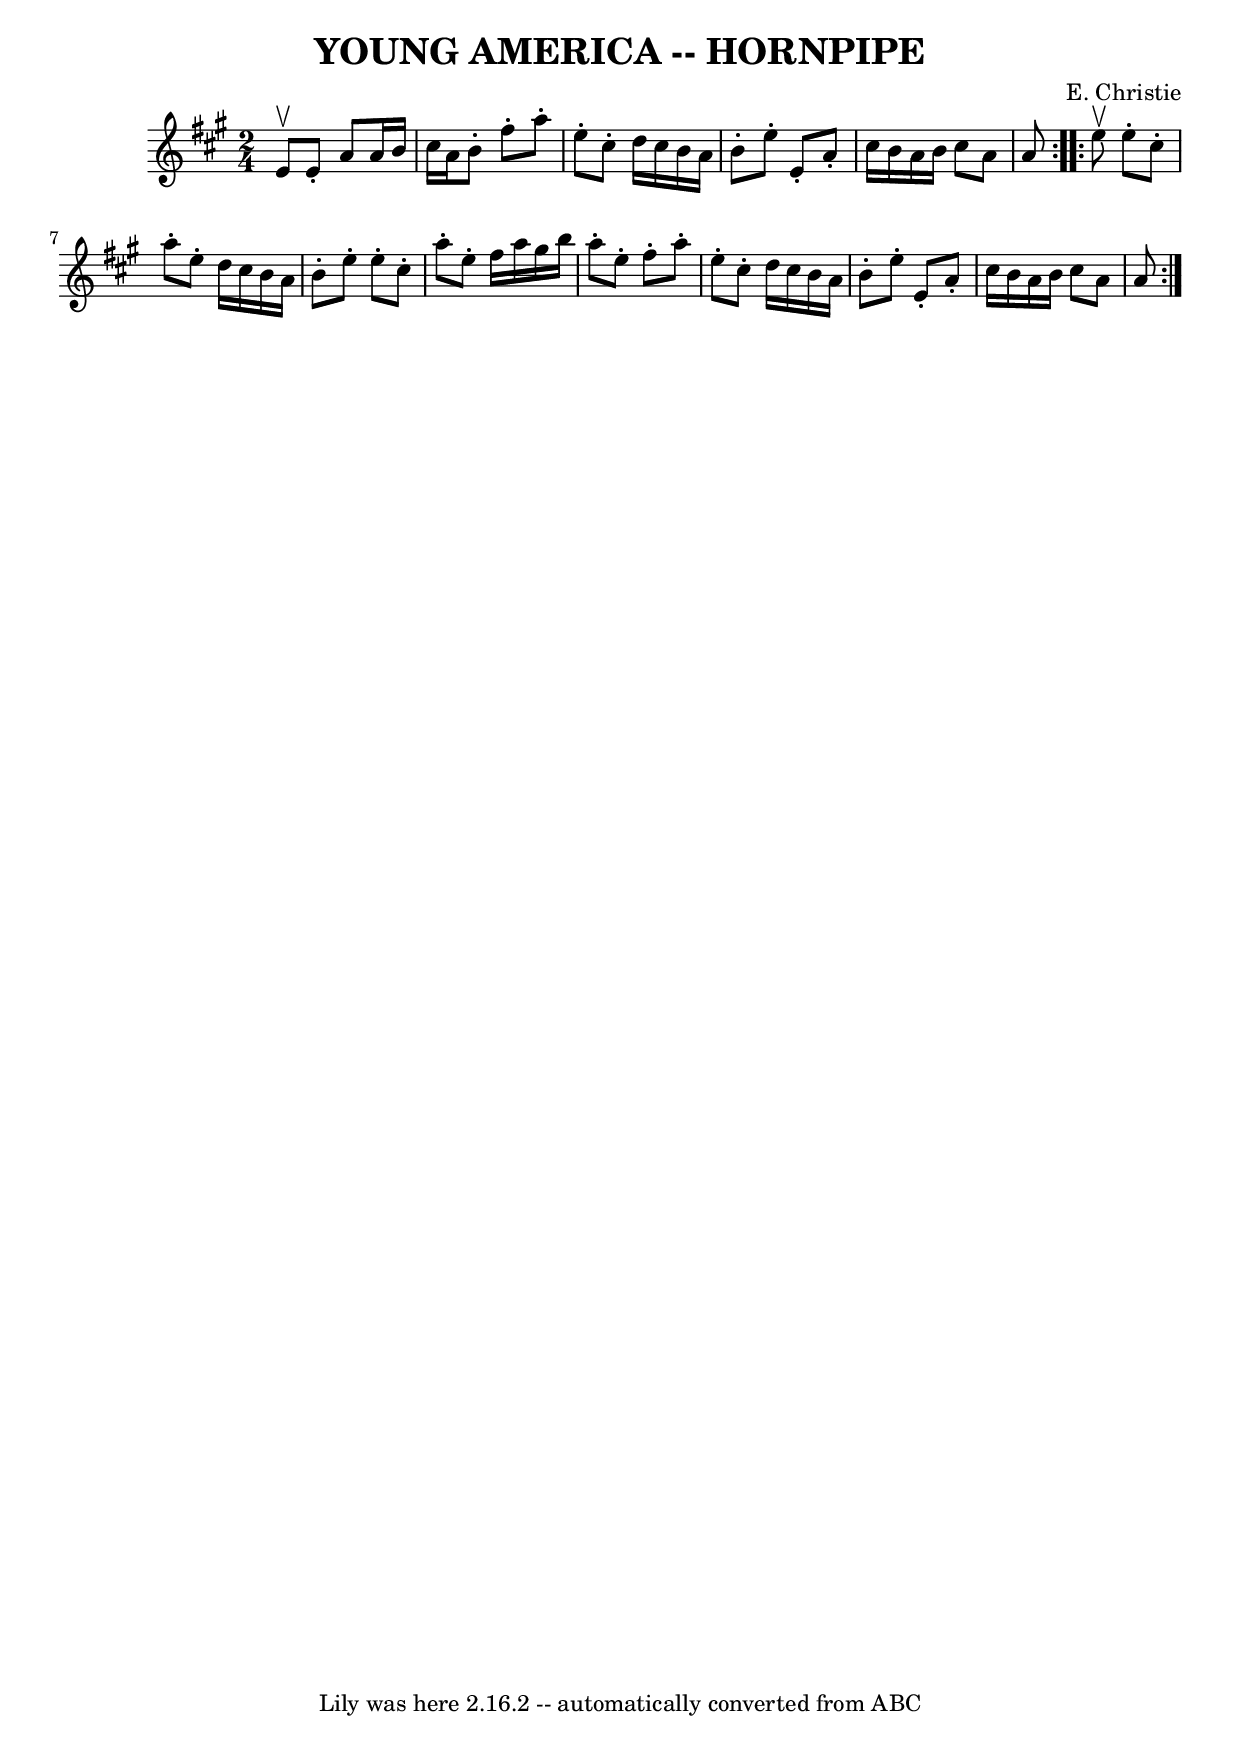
\version "2.16.2"
\include "Mammoth.ily"
\header {
  %% book = "Ryan's Mammoth Collection of Fiddle Tunes"
  composer = "E. Christie"
  crossRefNumber = "1"
  footnotes = "\\\\\\\\FIGURE -- TWIN SISTERS, or (MERRY DANCE.) (Often Used.)"
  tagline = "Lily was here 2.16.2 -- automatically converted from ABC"
  title = "YOUNG AMERICA -- HORNPIPE"

}
voicedefault =  {



  \repeat volta 2 {

    \time 2/4 
    \key a \major     e'8^\upbow        |
    e'8-. a'8 a'16         b'16 cis''16 a'16     |
    b'8-.     |
    fis''8-. a''8-.      e''8-. cis''8-.    |
    d''16 cis''16 b'16 a'16 b'8-.        e''8-.    |
    e'8-. a'8-. cis''16 b'16 a'16 b'16     |
    cis''8 a'8 a'8    
  }     
  \repeat volta 2 {     e''8^\upbow         |
    e''8-. cis''8-. a''8-. e''8-.   |
    d''16         cis''16 b'16 a'16 b'8-. e''8-.    |
    e''8-. cis''8-.        a''8-. e''8-.    |
    fis''16 a''16 gis''16 b''16 a''8-.       e''8-.   |  |
    fis''8-. a''8-. e''8-. cis''8-.    |
    d''16 cis''16 b'16 a'16 b'8-. e''8-.   |
         e'8-. a'8-. cis''16 b'16 a'16 b'16     |
    cis''8 a'8   
    a'8    
  }   

}

\score{
  <<

    \context Staff="default"
    {
      \voicedefault 
      
    }

  >>
  \layout {
    
  }
  \midi {
  }

}
